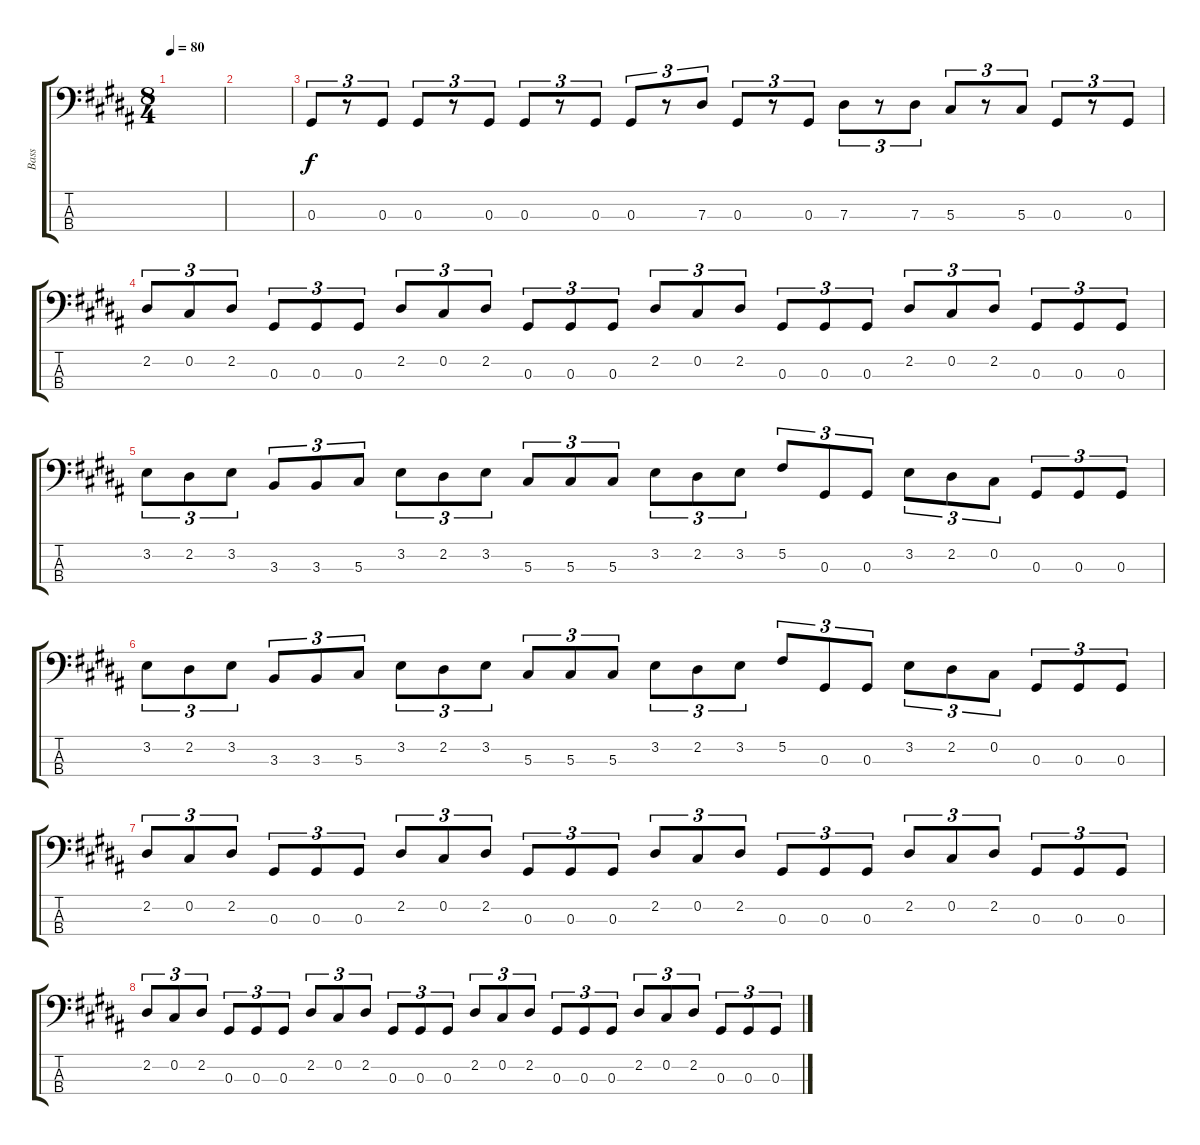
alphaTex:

\track ("Bass" "Bass") {instrument electricbassfinger}
\staff {score tabs}
\tuning (Gb2 Db2 Ab1 Eb1) {hide}
\ts (8 4)
\tempo 80
\clef f4
\ks g#minor
|
|
0.3.8{tu (3 2)} r.8{tu (3 2)} 0.3.8{tu (3 2)} 0.3.8{tu (3 2)} r.8{tu (3 2)} 0.3.8{tu (3 2)} 0.3.8{tu (3 2)} r.8{tu (3 2)} 0.3.8{tu (3 2)} 0.3.8{tu (3 2)} r.8{tu (3 2)} 7.3.8{tu (3 2)} 0.3.8{tu (3 2)} r.8{tu (3 2)} 0.3.8{tu (3 2)} 7.3.8{tu (3 2)} r.8{tu (3 2)} 7.3.8{tu (3 2)} 5.3.8{tu (3 2)} r.8{tu (3 2)} 5.3.8{tu (3 2)} 0.3.8{tu (3 2)} r.8{tu (3 2)} 0.3.8{tu (3 2)} |
2.2.8{tu (3 2)} 0.2.8{tu (3 2)} 2.2.8{tu (3 2)} 0.3.8{tu (3 2)} 0.3.8{tu (3 2)} 0.3.8{tu (3 2)} 2.2.8{tu (3 2)} 0.2.8{tu (3 2)} 2.2.8{tu (3 2)} 0.3.8{tu (3 2)} 0.3.8{tu (3 2)} 0.3.8{tu (3 2)} 2.2.8{tu (3 2)} 0.2.8{tu (3 2)} 2.2.8{tu (3 2)} 0.3.8{tu (3 2)} 0.3.8{tu (3 2)} 0.3.8{tu (3 2)} 2.2.8{tu (3 2)} 0.2.8{tu (3 2)} 2.2.8{tu (3 2)} 0.3.8{tu (3 2)} 0.3.8{tu (3 2)} 0.3.8{tu (3 2)} |
3.2.8{tu (3 2)} 2.2.8{tu (3 2)} 3.2.8{tu (3 2)} 3.3.8{tu (3 2)} 3.3.8{tu (3 2)} 5.3.8{tu (3 2)} 3.2.8{tu (3 2)} 2.2.8{tu (3 2)} 3.2.8{tu (3 2)} 5.3.8{tu (3 2)} 5.3.8{tu (3 2)} 5.3.8{tu (3 2)} 3.2.8{tu (3 2)} 2.2.8{tu (3 2)} 3.2.8{tu (3 2)} 5.2.8{tu (3 2)} 0.3.8{tu (3 2)} 0.3.8{tu (3 2)} 3.2.8{tu (3 2)} 2.2.8{tu (3 2)} 0.2.8{tu (3 2)} 0.3.8{tu (3 2)} 0.3.8{tu (3 2)} 0.3.8{tu (3 2)} |
3.2.8{tu (3 2)} 2.2.8{tu (3 2)} 3.2.8{tu (3 2)} 3.3.8{tu (3 2)} 3.3.8{tu (3 2)} 5.3.8{tu (3 2)} 3.2.8{tu (3 2)} 2.2.8{tu (3 2)} 3.2.8{tu (3 2)} 5.3.8{tu (3 2)} 5.3.8{tu (3 2)} 5.3.8{tu (3 2)} 3.2.8{tu (3 2)} 2.2.8{tu (3 2)} 3.2.8{tu (3 2)} 5.2.8{tu (3 2)} 0.3.8{tu (3 2)} 0.3.8{tu (3 2)} 3.2.8{tu (3 2)} 2.2.8{tu (3 2)} 0.2.8{tu (3 2)} 0.3.8{tu (3 2)} 0.3.8{tu (3 2)} 0.3.8{tu (3 2)} |
2.2.8{tu (3 2)} 0.2.8{tu (3 2)} 2.2.8{tu (3 2)} 0.3.8{tu (3 2)} 0.3.8{tu (3 2)} 0.3.8{tu (3 2)} 2.2.8{tu (3 2)} 0.2.8{tu (3 2)} 2.2.8{tu (3 2)} 0.3.8{tu (3 2)} 0.3.8{tu (3 2)} 0.3.8{tu (3 2)} 2.2.8{tu (3 2)} 0.2.8{tu (3 2)} 2.2.8{tu (3 2)} 0.3.8{tu (3 2)} 0.3.8{tu (3 2)} 0.3.8{tu (3 2)} 2.2.8{tu (3 2)} 0.2.8{tu (3 2)} 2.2.8{tu (3 2)} 0.3.8{tu (3 2)} 0.3.8{tu (3 2)} 0.3.8{tu (3 2)} |
2.2.8{tu (3 2)} 0.2.8{tu (3 2)} 2.2.8{tu (3 2)} 0.3.8{tu (3 2)} 0.3.8{tu (3 2)} 0.3.8{tu (3 2)} 2.2.8{tu (3 2)} 0.2.8{tu (3 2)} 2.2.8{tu (3 2)} 0.3.8{tu (3 2)} 0.3.8{tu (3 2)} 0.3.8{tu (3 2)} 2.2.8{tu (3 2)} 0.2.8{tu (3 2)} 2.2.8{tu (3 2)} 0.3.8{tu (3 2)} 0.3.8{tu (3 2)} 0.3.8{tu (3 2)} 2.2.8{tu (3 2)} 0.2.8{tu (3 2)} 2.2.8{tu (3 2)} 0.3.8{tu (3 2)} 0.3.8{tu (3 2)} 0.3.8{tu (3 2)}
